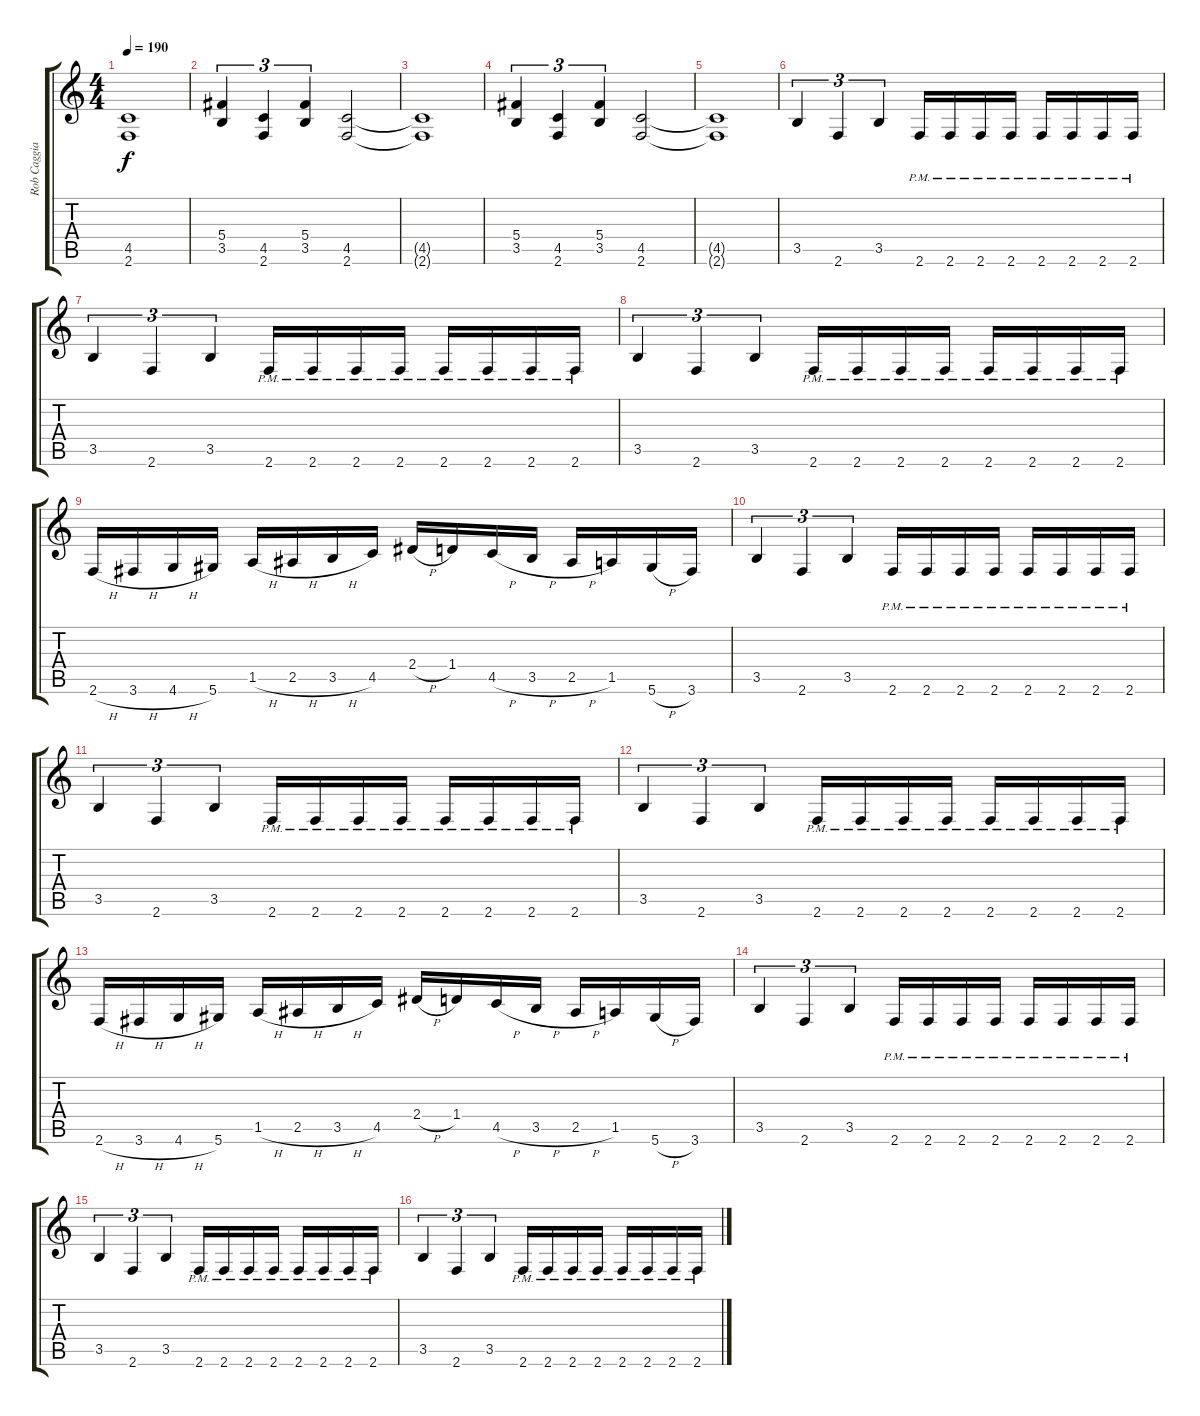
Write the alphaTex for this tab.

\track ("Rob Caggiano" "Rob Caggia") {instrument distortionguitar}
\staff {score tabs}
\tuning (Eb4 Bb3 Gb3 Db3 Ab2 Eb2) {hide}
\ts (4 4)
\tempo 190
\clef g2
\ks c
(4.5{t} 2.6{t}).1{dy f} |
(5.4 3.5).4{tu (3 2)} (4.5 2.6).4{tu (3 2)} (5.4 3.5).4{tu (3 2)} (4.5 2.6).2 |
(4.5{t} 2.6{t}).1 |
(5.4 3.5).4{tu (3 2)} (4.5 2.6).4{tu (3 2)} (5.4 3.5).4{tu (3 2)} (4.5 2.6).2 |
(4.5{t} 2.6{t}).1 |
3.5.4{tu (3 2)} 2.6.4{tu (3 2)} 3.5.4{tu (3 2)} 2.6{pm}.16 2.6{pm}.16 2.6{pm}.16 2.6{pm}.16 2.6{pm}.16 2.6{pm}.16 2.6{pm}.16 2.6{pm}.16 |
3.5.4{tu (3 2)} 2.6.4{tu (3 2)} 3.5.4{tu (3 2)} 2.6{pm}.16 2.6{pm}.16 2.6{pm}.16 2.6{pm}.16 2.6{pm}.16 2.6{pm}.16 2.6{pm}.16 2.6{pm}.16 |
3.5.4{tu (3 2)} 2.6.4{tu (3 2)} 3.5.4{tu (3 2)} 2.6{pm}.16 2.6{pm}.16 2.6{pm}.16 2.6{pm}.16 2.6{pm}.16 2.6{pm}.16 2.6{pm}.16 2.6{pm}.16 |
2.6{h}.16 3.6{h}.16 4.6{h}.16 5.6.16 1.5{h}.16 2.5{h}.16 3.5{h}.16 4.5.16 2.4{h}.16 1.4.16 4.5{h}.16 3.5{h}.16 2.5{h}.16 1.5.16 5.6{h}.16 3.6.16 |
3.5.4{tu (3 2)} 2.6.4{tu (3 2)} 3.5.4{tu (3 2)} 2.6{pm}.16 2.6{pm}.16 2.6{pm}.16 2.6{pm}.16 2.6{pm}.16 2.6{pm}.16 2.6{pm}.16 2.6{pm}.16 |
3.5.4{tu (3 2)} 2.6.4{tu (3 2)} 3.5.4{tu (3 2)} 2.6{pm}.16 2.6{pm}.16 2.6{pm}.16 2.6{pm}.16 2.6{pm}.16 2.6{pm}.16 2.6{pm}.16 2.6{pm}.16 |
3.5.4{tu (3 2)} 2.6.4{tu (3 2)} 3.5.4{tu (3 2)} 2.6{pm}.16 2.6{pm}.16 2.6{pm}.16 2.6{pm}.16 2.6{pm}.16 2.6{pm}.16 2.6{pm}.16 2.6{pm}.16 |
2.6{h}.16 3.6{h}.16 4.6{h}.16 5.6.16 1.5{h}.16 2.5{h}.16 3.5{h}.16 4.5.16 2.4{h}.16 1.4.16 4.5{h}.16 3.5{h}.16 2.5{h}.16 1.5.16 5.6{h}.16 3.6.16 |
3.5.4{tu (3 2)} 2.6.4{tu (3 2)} 3.5.4{tu (3 2)} 2.6{pm}.16 2.6{pm}.16 2.6{pm}.16 2.6{pm}.16 2.6{pm}.16 2.6{pm}.16 2.6{pm}.16 2.6{pm}.16 |
3.5.4{tu (3 2)} 2.6.4{tu (3 2)} 3.5.4{tu (3 2)} 2.6{pm}.16 2.6{pm}.16 2.6{pm}.16 2.6{pm}.16 2.6{pm}.16 2.6{pm}.16 2.6{pm}.16 2.6{pm}.16 |
3.5.4{tu (3 2)} 2.6.4{tu (3 2)} 3.5.4{tu (3 2)} 2.6{pm}.16 2.6{pm}.16 2.6{pm}.16 2.6{pm}.16 2.6{pm}.16 2.6{pm}.16 2.6{pm}.16 2.6{pm}.16
